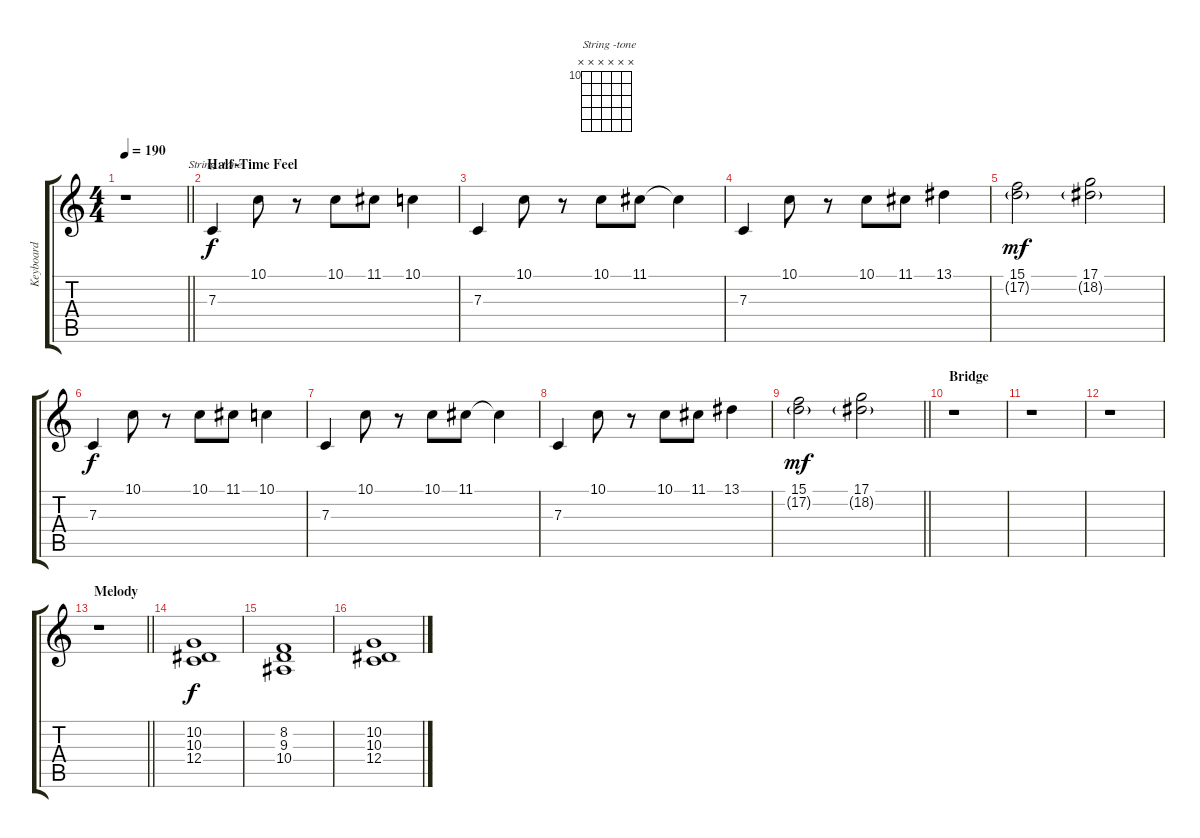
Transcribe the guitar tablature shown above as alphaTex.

\track ("Keyboard" "Keyboard") {instrument stringensemble1}
\staff {score tabs}
\tuning (D4 A3 F3 C3 G2 C2) {hide}
\chord ("  String -tone" x x x x x x) {firstfret 10}
\ts (4 4)
\tempo 190
\clef g2
\barLineRight lightlight
\ks c
r.1{dy f} |
\section ("" "Half-Time Feel")
7.3.4{ch "  String -tone" volume 10 instrument stringensemble1} 10.1.8 r.8 10.1.8 11.1.8 10.1.4 |
7.3.4 10.1.8 r.8 10.1.8 11.1.8 11.1{t}.4 |
7.3.4 10.1.8 r.8 10.1.8 11.1.8 13.1.4 |
(15.1 17.2{g}).2{dy mf} (17.1 18.2{g}).2 |
7.3.4{dy f} 10.1.8 r.8 10.1.8 11.1.8 10.1.4 |
7.3.4 10.1.8 r.8 10.1.8 11.1.8 11.1{t}.4 |
7.3.4 10.1.8 r.8 10.1.8 11.1.8 13.1.4 |
\barLineRight lightlight
(15.1 17.2{g}).2{dy mf} (17.1 18.2{g}).2 |
\section ("" "Bridge")
r.1 |
r.1 |
r.1 |
\section ("" "Melody")
\barLineRight lightlight
r.1 |
(10.2 10.3 12.4).1{dy f volume 8 instrument stringensemble1} |
(8.2 9.3 10.4).1 |
(10.2 10.3 12.4).1
